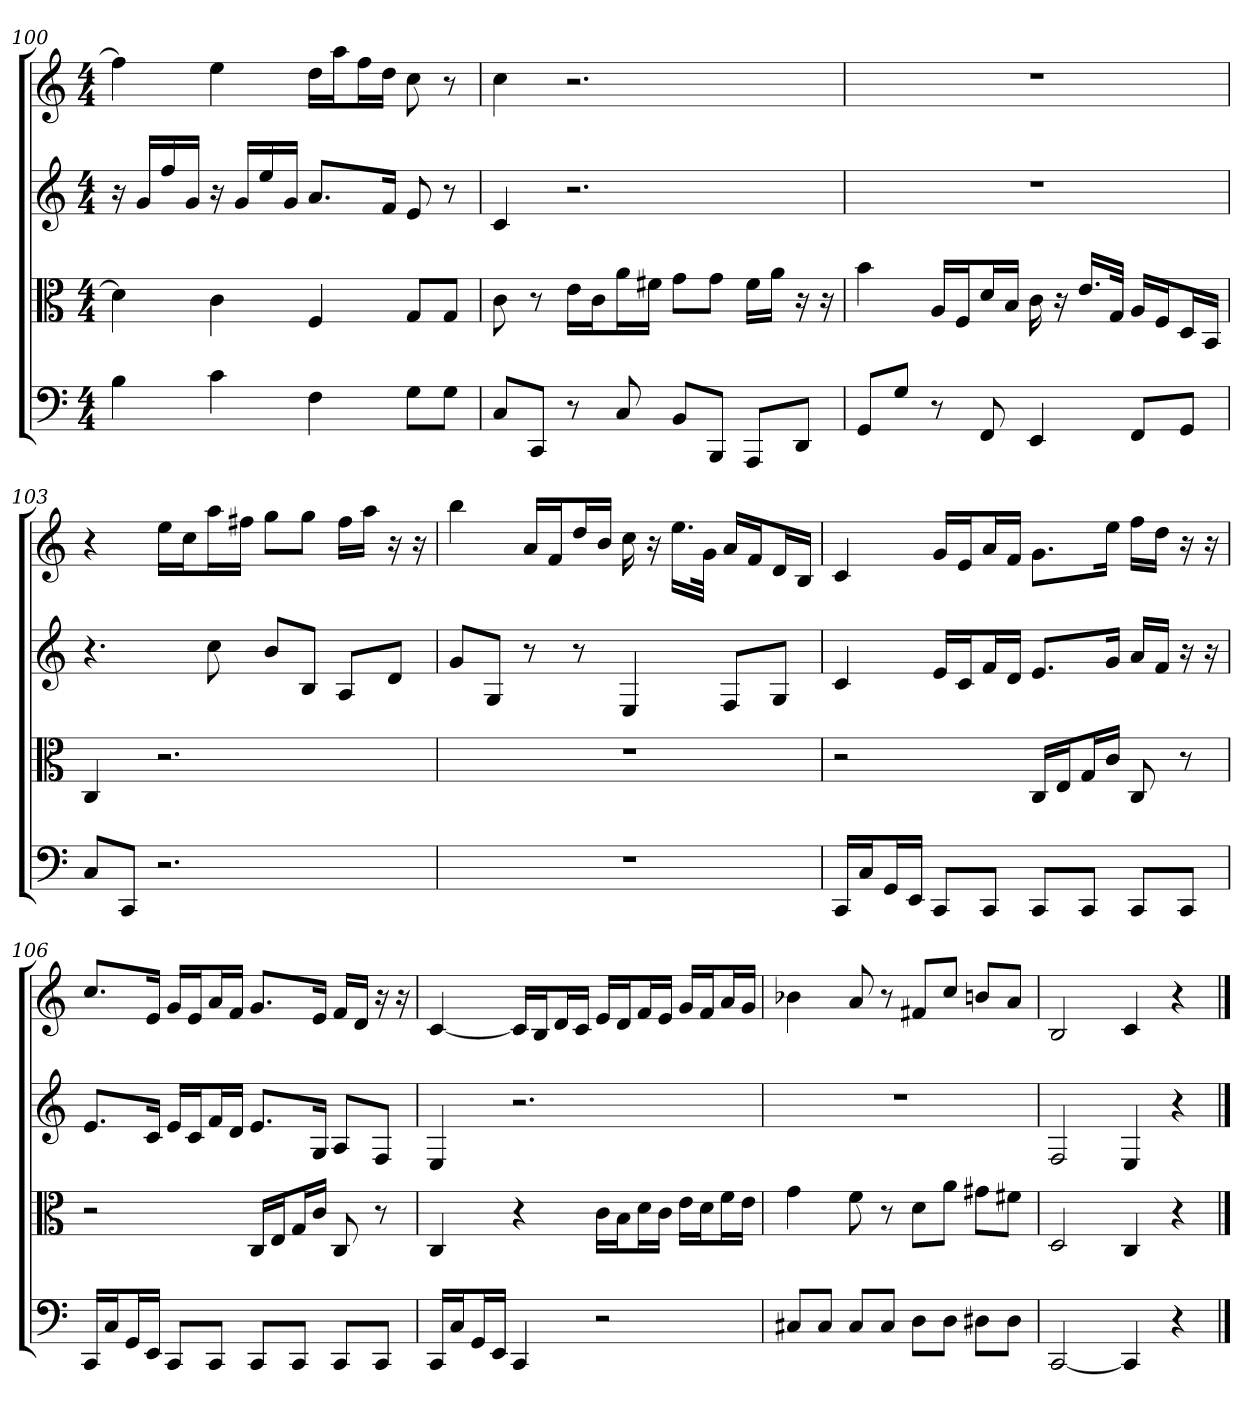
**kern	**kern	**kern	**kern
*part4	*part3	*part2	*part1
*staff4	*staff3	*staff2	*staff1
*clefF4	*clefC3	*clefG2	*clefG2
*k[]	*k[]	*k[]	*k[]
*C:	*C:	*C:	*C:
*M4/4	*M4/4	*M4/4	*M4/4
=100	=100	=100	=100
4B	4d]	16r	4ff]
.	.	16g/LL	.
.	.	16ff/	.
.	.	16g/JJ	.
4c	4c	16r	4ee
.	.	16g/LL	.
.	.	16ee/	.
.	.	16g/JJ	.
4F	4F	8.a/L	16dd\LL
.	.	.	16aa\J
.	.	.	16ff\L
.	.	16f/Jk	16dd\JJ
8G\L	8G/L	8e	8cc
8G\J	8G/J	8r	8r
=101	=101	=101	=101
8C/L	8c	4c	4cc
8CC/J	8r	.	.
8r	16e\LL	2.r	2.r
.	16c\J	.	.
8C	16a\L	.	.
.	16f#X\JJ	.	.
8BB/L	8g\L	.	.
8BBB/J	8g\J	.	.
8AAA/L	16f#\LL	.	.
.	16a\JJ	.	.
8DD/J	16r	.	.
.	16r	.	.
=102	=102	=102	=102
8GG/L	4b	1r	1r
8G/J	.	.	.
8r	16A/LL	.	.
.	16F/J	.	.
8FF	16d/L	.	.
.	16B/JJ	.	.
4EE	16c	.	.
.	16r	.	.
.	16.e/LL	.	.
.	32G/JJk	.	.
8FF/L	16A/LL	.	.
.	16F/J	.	.
8GG/J	16D/L	.	.
.	16BB/JJ	.	.
=103	=103	=103	=103
8C/L	4C	4.r	4r
8CC/J	.	.	.
2.r	2.r	.	16ee\LL
.	.	.	16cc\J
.	.	8cc	16aa\L
.	.	.	16ff#X\JJ
.	.	8b/L	8gg\L
.	.	8B/J	8gg\J
.	.	8A/L	16ff#\LL
.	.	.	16aa\JJ
.	.	8d/J	16r
.	.	.	16r
=104	=104	=104	=104
1r	1r	8g/L	4bb
.	.	8G/J	.
.	.	8r	16a/LL
.	.	.	16f/J
.	.	8r	16dd/L
.	.	.	16b/JJ
.	.	4E	16cc
.	.	.	16r
.	.	.	16.ee\LL
.	.	.	32g\JJk
.	.	8F/L	16a/LL
.	.	.	16f/J
.	.	8G/J	16d/L
.	.	.	16B/JJ
=105	=105	=105	=105
16CC/LL	2r	4c	4c
16C/J	.	.	.
16GG/L	.	.	.
16EE/JJ	.	.	.
8CC/L	.	16e/LL	16g/LL
.	.	16c/J	16e/J
8CC/J	.	16f/L	16a/L
.	.	16d/JJ	16f/JJ
8CC/L	16C/LL	8.e/L	8.g\L
.	16E/J	.	.
8CC/J	16G/L	.	.
.	16c/JJ	16g/Jk	16ee\Jk
8CC/L	8C	16a/LL	16ff\LL
.	.	16f/JJ	16dd\JJ
8CC/J	8r	16r	16r
.	.	16r	16r
=106	=106	=106	=106
16CC/LL	2r	8.e/L	8.cc/L
16C/J	.	.	.
16GG/L	.	.	.
16EE/JJ	.	16c/Jk	16e/Jk
8CC/L	.	16e/LL	16g/LL
.	.	16c/J	16e/J
8CC/J	.	16f/L	16a/L
.	.	16d/JJ	16f/JJ
8CC/L	16C/LL	8.e/L	8.g/L
.	16E/J	.	.
8CC/J	16G/L	.	.
.	16c/JJ	16G/Jk	16e/Jk
8CC/L	8C	8A/L	16f/LL
.	.	.	16d/JJ
8CC/J	8r	8F/J	16r
.	.	.	16r
=107	=107	=107	=107
16CC/LL	4C	4E	[4c
16C/J	.	.	.
16GG/L	.	.	.
16EE/JJ	.	.	.
4CC	4r	2.r	16c/LL]
.	.	.	16B/J
.	.	.	16d/L
.	.	.	16c/JJ
2r	16c\LL	.	16e/LL
.	16B\J	.	16d/J
.	16d\L	.	16f/L
.	16c\JJ	.	16e/JJ
.	16e\LL	.	16g/LL
.	16d\J	.	16f/J
.	16f\L	.	16a/L
.	16e\JJ	.	16g/JJ
=108	=108	=108	=108
8C#X/L	4g	1r	4b-X
8C#/J	.	.	.
8C#/L	8f	.	8a
8C#/J	8r	.	8r
8D\L	8d\L	.	8f#X/L
8D\J	8a\J	.	8cc/J
8D#X\L	8g#X\L	.	8bn/L
8D#\J	8f#X\J	.	8a/J
=109	=109	=109	=109
[2CC	2D	2F	2B
4CC]	4C	4E	4c
4r	4r	4r	4r
==	==	==	==
*-	*-	*-	*-
